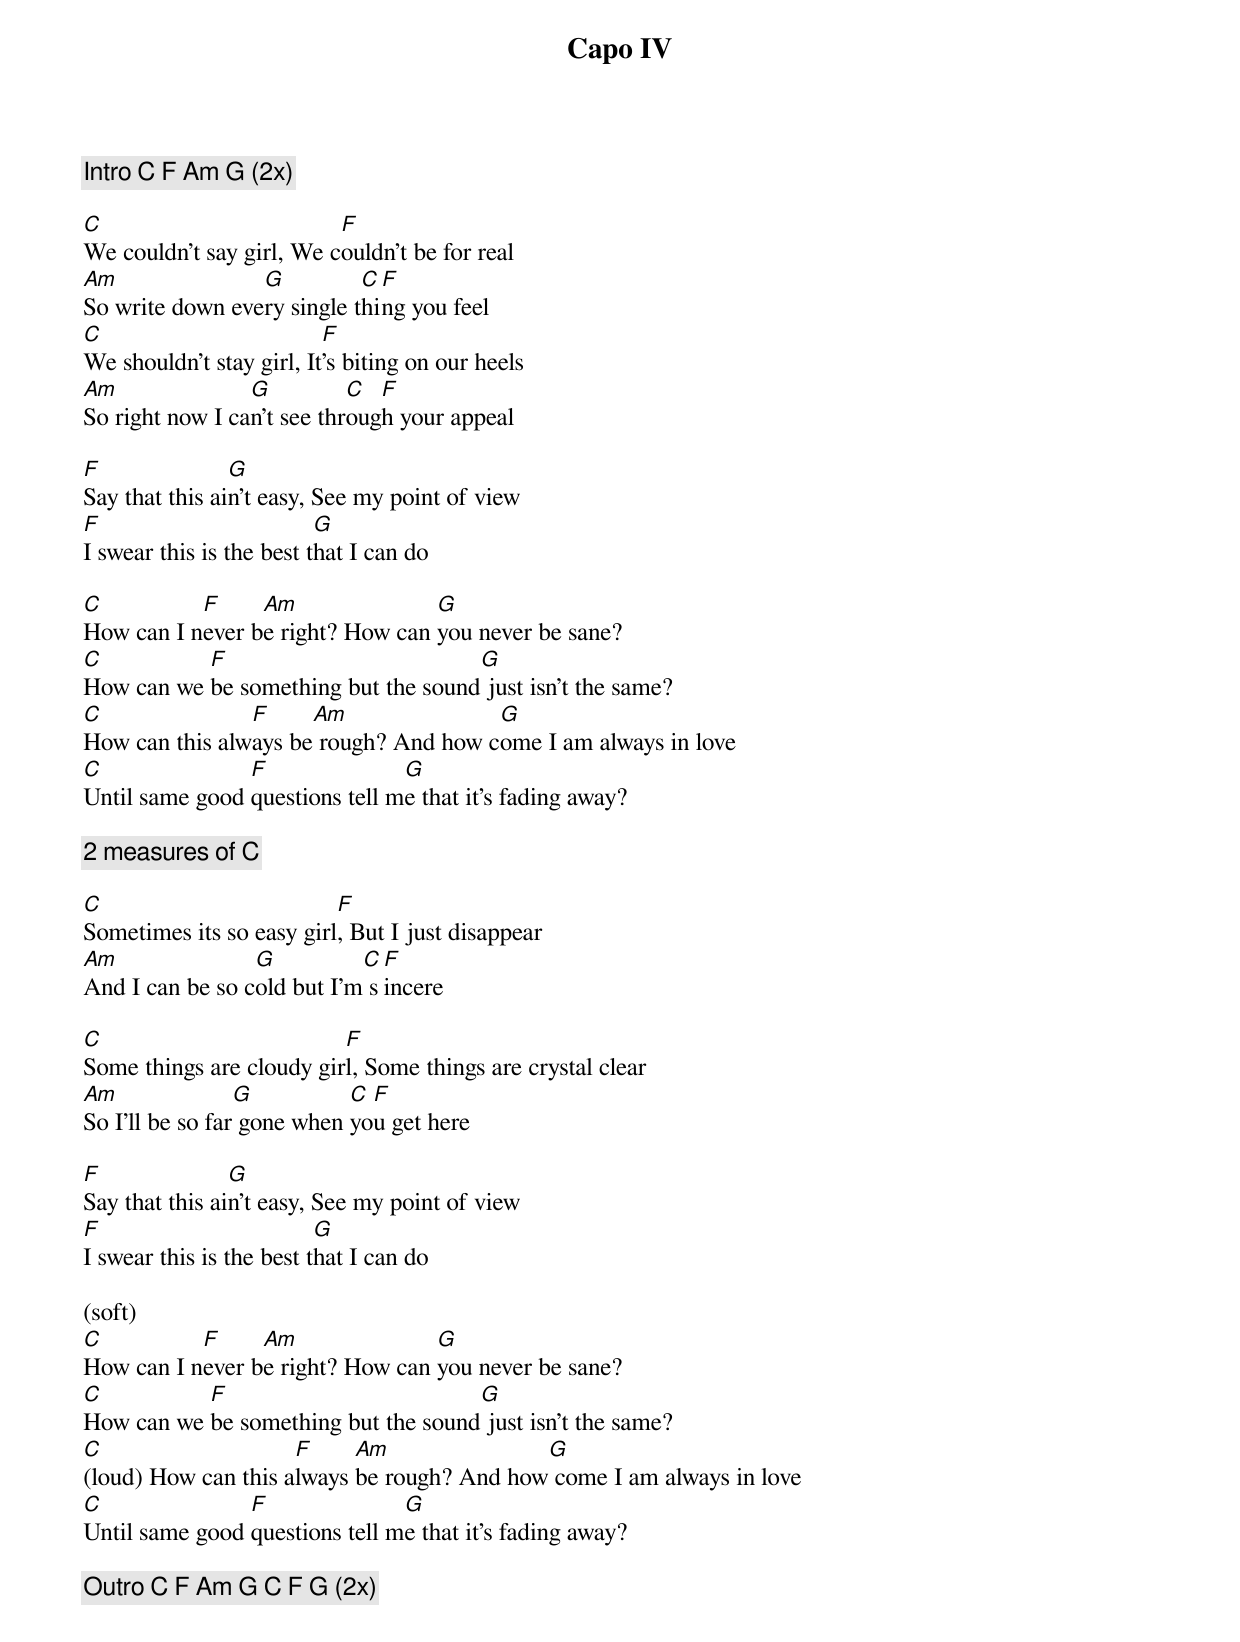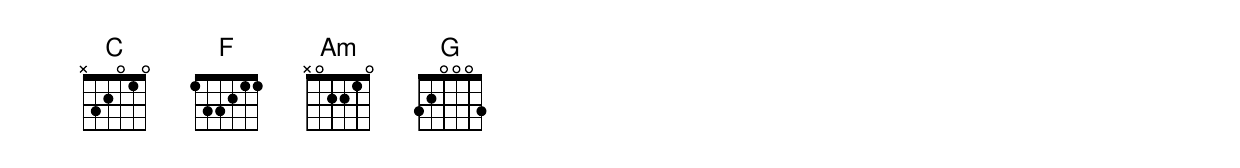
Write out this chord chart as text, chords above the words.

Capo IV

[Intro] C F Am G (2x)

C                         F
We couldn't say girl, We couldn't be for real
Am               G          C F
So write down every single thing you feel
C                         F
We shouldn't stay girl, It's biting on our heels
Am               G          C  F
So right now I can't see through your appeal

F               G
Say that this ain't easy, See my point of view
F                         G
I swear this is the best that I can do

C          F     Am               G
How can I never be right? How can you never be sane?
C          F                         G
How can we be something but the sound just isn't the same?
C               F     Am               G
How can this always be rough? And how come I am always in love
C               F               G
Until same good questions tell me that it's fading away?

[2 measures of C]

C                         F
Sometimes its so easy girl, But I just disappear
Am               G          C F
And I can be so cold but I'm sincere

C                         F
Some things are cloudy girl, Some things are crystal clear
Am               G          C F
So I'll be so far gone when you get here

F               G
Say that this ain't easy, See my point of view
F                         G
I swear this is the best that I can do

(soft)
C          F     Am               G
How can I never be right? How can you never be sane?
C          F                         G
How can we be something but the sound just isn't the same?
C                    F     Am               G
(loud) How can this always be rough? And how come I am always in love
C               F               G
Until same good questions tell me that it's fading away?

[Outro] C F Am G C F G (2x)
